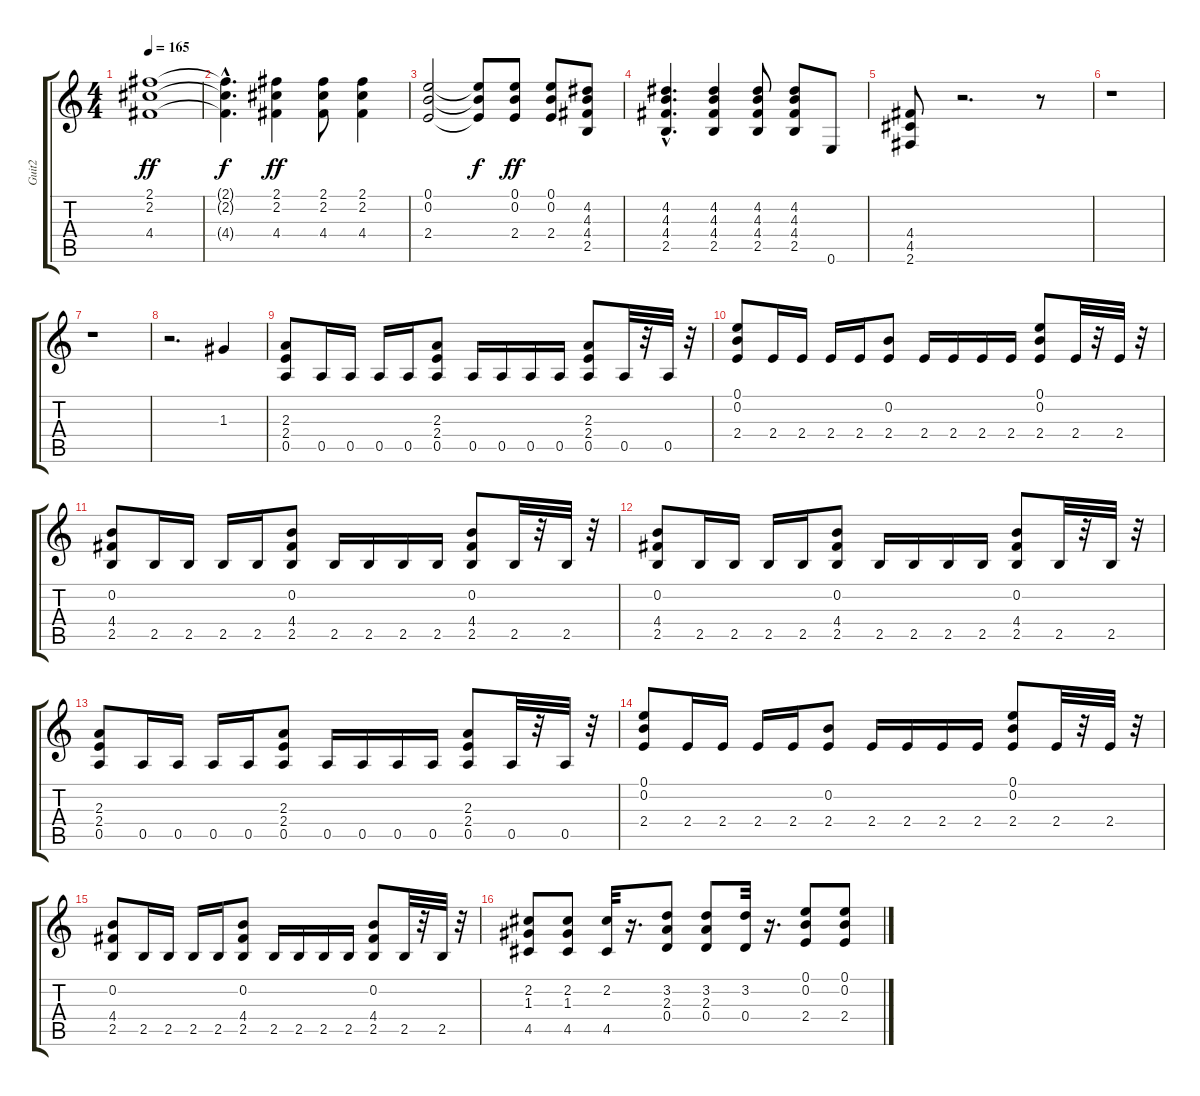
\track ("Guit2" "Guit2") {instrument distortionguitar}
\staff {score tabs}
\tuning (E4 B3 G3 D3 A2 E2) {hide}
\ts (4 4)
\tempo 165
\clef g2
\ks c
(2.1 2.2 4.4).1{dy ff} |
(2.1{hac t} 2.2{hac t} 4.4{hac t}).4{d dy f} (2.1 2.2 4.4).4{dy ff} (2.1 2.2 4.4).8 (2.1 2.2 4.4).4 |
(0.1 0.2 2.4).2 (0.1{t} 0.2{t} 2.4{t}).8{dy f} (0.1 0.2 2.4).8{dy ff} (0.1 0.2 2.4).8 (4.2 4.3 4.4 2.5).8 |
(4.2{hac} 4.3{hac} 4.4{hac} 2.5{hac}).4{d} (4.2 4.3 4.4 2.5).4 (4.2 4.3 4.4 2.5).8 (4.2 4.3 4.4 2.5).8 0.6.8 |
(4.4 4.5 2.6).8 r.2{d} r.8 |
r.1 |
r.1 |
r.2{d} 1.3.4 |
(2.3 2.4 0.5).8 0.5.16 0.5.16 0.5.16 0.5.16 (2.3 2.4 0.5).8 0.5.16 0.5.16 0.5.16 0.5.16 (2.3 2.4 0.5).8 0.5.32 r.32 0.5.32 r.32 |
(0.1 0.2 2.4).8 2.4.16 2.4.16 2.4.16 2.4.16 (0.2 2.4).8 2.4.16 2.4.16 2.4.16 2.4.16 (0.1 0.2 2.4).8 2.4.32 r.32 2.4.32 r.32 |
(0.2 4.4 2.5).8 2.5.16 2.5.16 2.5.16 2.5.16 (0.2 4.4 2.5).8 2.5.16 2.5.16 2.5.16 2.5.16 (0.2 4.4 2.5).8 2.5.32 r.32 2.5.32 r.32 |
(0.2 4.4 2.5).8 2.5.16 2.5.16 2.5.16 2.5.16 (0.2 4.4 2.5).8 2.5.16 2.5.16 2.5.16 2.5.16 (0.2 4.4 2.5).8 2.5.32 r.32 2.5.32 r.32 |
(2.3 2.4 0.5).8 0.5.16 0.5.16 0.5.16 0.5.16 (2.3 2.4 0.5).8 0.5.16 0.5.16 0.5.16 0.5.16 (2.3 2.4 0.5).8 0.5.32 r.32 0.5.32 r.32 |
(0.1 0.2 2.4).8 2.4.16 2.4.16 2.4.16 2.4.16 (0.2 2.4).8 2.4.16 2.4.16 2.4.16 2.4.16 (0.1 0.2 2.4).8 2.4.32 r.32 2.4.32 r.32 |
(0.2 4.4 2.5).8 2.5.16 2.5.16 2.5.16 2.5.16 (0.2 4.4 2.5).8 2.5.16 2.5.16 2.5.16 2.5.16 (0.2 4.4 2.5).8 2.5.32 r.32 2.5.32 r.32 |
(2.2 1.3 4.5).8 (2.2 1.3 4.5).8 (2.2 4.5).32 r.16{d} (3.2 2.3 0.4).8 (3.2 2.3 0.4).8 (3.2 0.4).32 r.16{d} (0.1 0.2 2.4).8 (0.1 0.2 2.4).8
